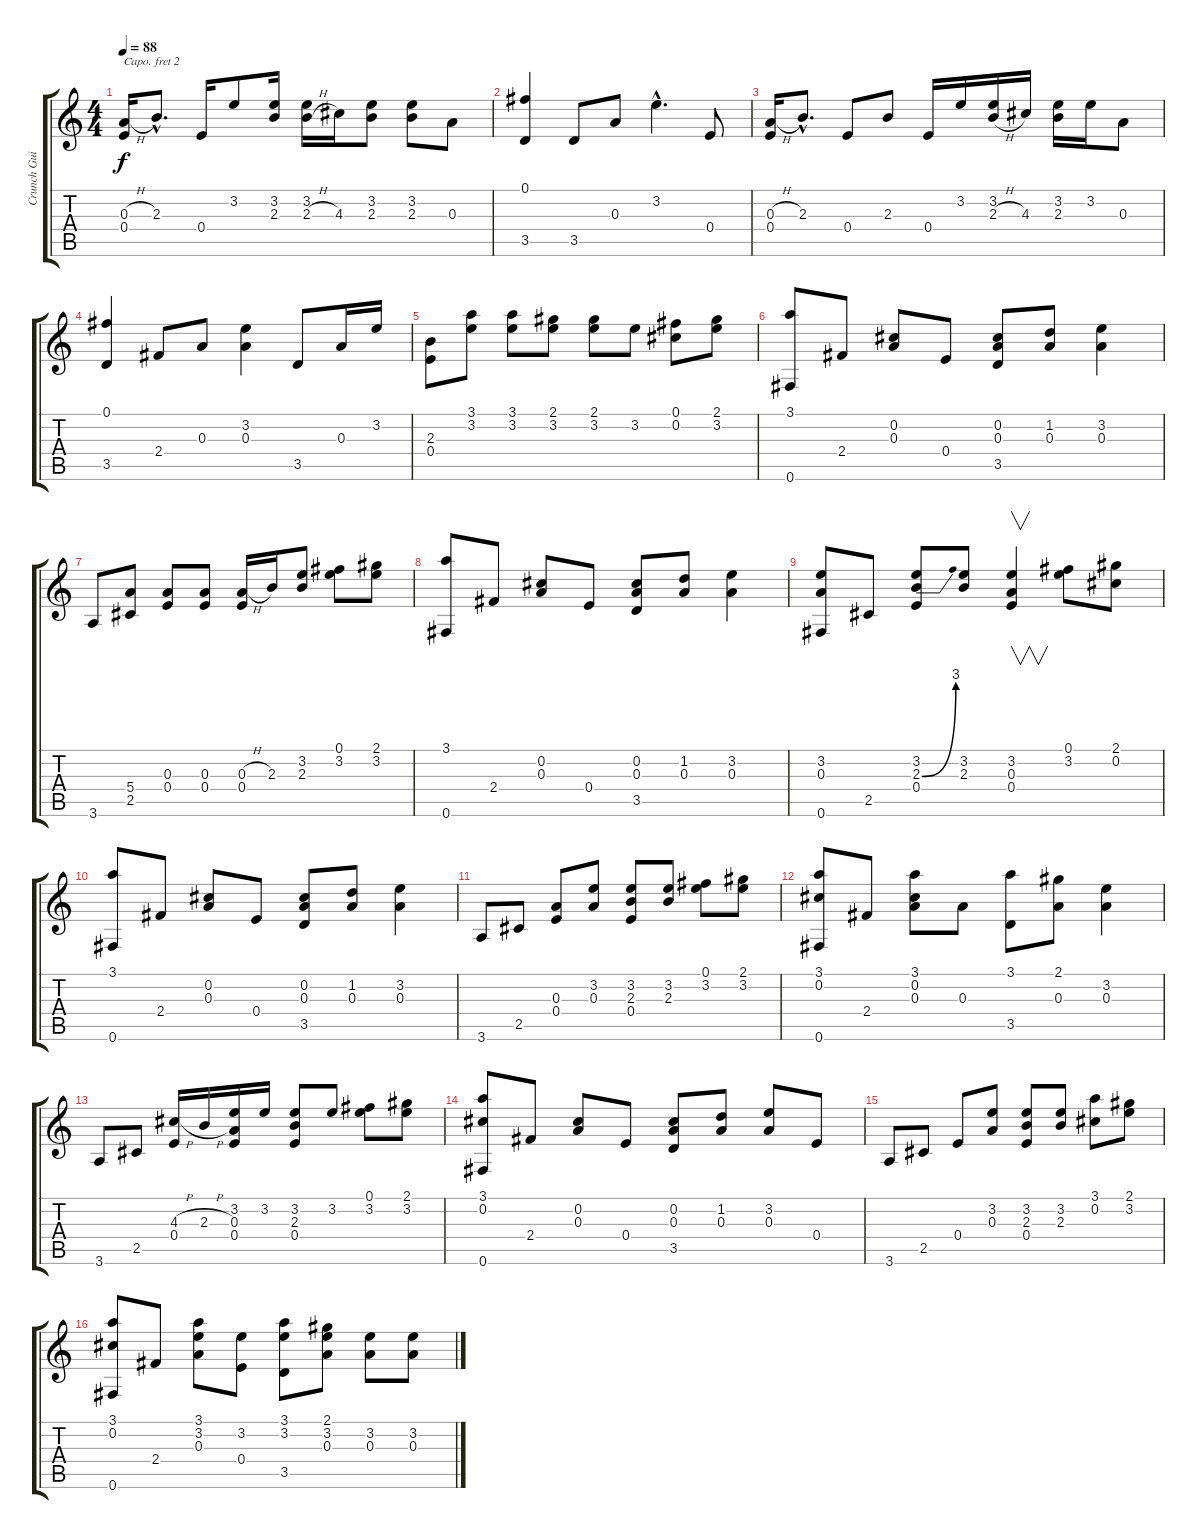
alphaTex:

\track ("Crunch Guitar" "Crunch Gui") {instrument overdrivenguitar}
\staff {score tabs}
\capo 2
\tuning (E4 B3 G3 D3 A2 E2) {hide}
\ts (4 4)
\tempo 88
\clef g2
\ks c
(0.3{h} 0.4).16{dy f} 2.3{hac}.8{d} 0.4.16 3.2.8 (3.2 2.3).16 (3.2 2.3{h}).16 4.3.16 (3.2 2.3).8 (3.2 2.3).8 0.3.8 |
(0.1 3.5).4 3.5.8 0.3.8 3.2{hac}.4{d} 0.4.8 |
(0.3{h} 0.4).16 2.3{hac}.8{d} 0.4.8 2.3.8 0.4.16 3.2.16 (3.2 2.3{h}).16 4.3.16 (3.2 2.3).16 3.2.16 0.3.8 |
(0.1 3.5).4 2.4.8 0.3.8 (3.2 0.3).4 3.5.8 0.3.16 3.2.16 |
(2.3 0.4).8 (3.1 3.2).8 (3.1 3.2).8 (2.1 3.2).8 (2.1 3.2).8 3.2.8 (0.1 0.2).8 (2.1 3.2).8 |
(3.1 0.6).8 2.4.8 (0.2 0.3).8 0.4.8 (0.2 0.3 3.5).8 (1.2 0.3).8 (3.2 0.3).4 |
3.6.8 (5.4 2.5).8 (0.3 0.4).8 (0.3 0.4).8 (0.3{h} 0.4).16 2.3.16 (3.2 2.3).8 (0.1 3.2).8 (2.1 3.2).8 |
(3.1 0.6).8 2.4.8 (0.2 0.3).8 0.4.8 (0.2 0.3 3.5).8 (1.2 0.3).8 (3.2 0.3).4 |
(3.2 0.3 0.6).8 2.5.8 (3.2 2.3{be (bend 0 0 60 12)} 0.4).8 (3.2 2.3).8 (3.2 0.3 0.4).4{v} (0.1 3.2).8 (2.1 0.2).8 |
(3.1 0.6).8 2.4.8 (0.2 0.3).8 0.4.8 (0.2 0.3 3.5).8 (1.2 0.3).8 (3.2 0.3).4 |
3.6.8 2.5.8 (0.3 0.4).8 (3.2 0.3).8 (3.2 2.3 0.4).8 (3.2 2.3).8 (0.1 3.2).8 (2.1 3.2).8 |
(3.1 0.2 0.6).8 2.4.8 (3.1 0.2 0.3).8 0.3.8 (3.1 3.5).8 (2.1 0.3).8 (3.2 0.3).4 |
3.6.8 2.5.8 (4.3{h} 0.4).16 2.3{h}.16 (3.2 0.3 0.4).16 3.2.16 (3.2 2.3 0.4).8 3.2.8 (0.1 3.2).8 (2.1 3.2).8 |
(3.1 0.2 0.6).8 2.4.8 (0.2 0.3).8 0.4.8 (0.2 0.3 3.5).8 (1.2 0.3).8 (3.2 0.3).8 0.4.8 |
3.6.8 2.5.8 0.4.8 (3.2 0.3).8 (3.2 2.3 0.4).8 (3.2 2.3).8 (3.1 0.2).8 (2.1 3.2).8 |
(3.1 0.2 0.6).8 2.4.8 (3.1 3.2 0.3).8 (3.2 0.4).8 (3.1 3.2 3.5).8 (2.1 3.2 0.3).8 (3.2 0.3).8 (3.2 0.3).8
